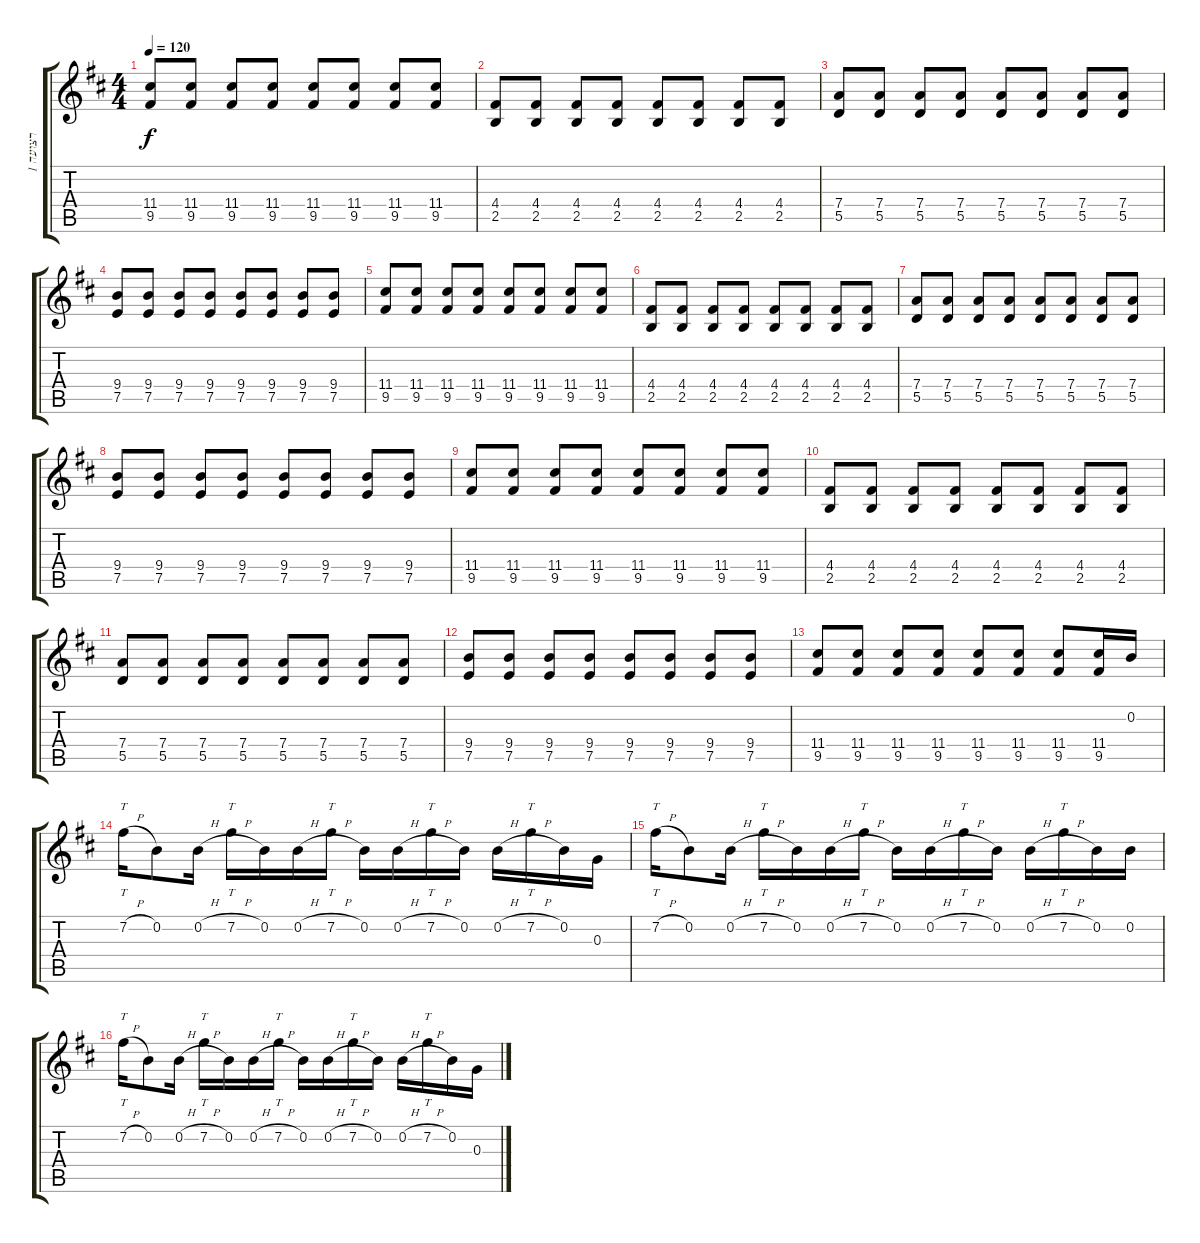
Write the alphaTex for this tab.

\track ("רצועה 1" "רצועה 1") {instrument distortionguitar}
\staff {score tabs}
\tuning (E4 B3 G3 D3 A2 E2) {hide}
\ts (4 4)
\tempo 120
\clef g2
\ks bminor
(11.4 9.5).8{dy f} (11.4 9.5).8 (11.4 9.5).8 (11.4 9.5).8 (11.4 9.5).8 (11.4 9.5).8 (11.4 9.5).8 (11.4 9.5).8 |
(4.4 2.5).8 (4.4 2.5).8 (4.4 2.5).8 (4.4 2.5).8 (4.4 2.5).8 (4.4 2.5).8 (4.4 2.5).8 (4.4 2.5).8 |
(7.4 5.5).8 (7.4 5.5).8 (7.4 5.5).8 (7.4 5.5).8 (7.4 5.5).8 (7.4 5.5).8 (7.4 5.5).8 (7.4 5.5).8 |
(9.4 7.5).8 (9.4 7.5).8 (9.4 7.5).8 (9.4 7.5).8 (9.4 7.5).8 (9.4 7.5).8 (9.4 7.5).8 (9.4 7.5).8 |
(11.4 9.5).8 (11.4 9.5).8 (11.4 9.5).8 (11.4 9.5).8 (11.4 9.5).8 (11.4 9.5).8 (11.4 9.5).8 (11.4 9.5).8 |
(4.4 2.5).8 (4.4 2.5).8 (4.4 2.5).8 (4.4 2.5).8 (4.4 2.5).8 (4.4 2.5).8 (4.4 2.5).8 (4.4 2.5).8 |
(7.4 5.5).8 (7.4 5.5).8 (7.4 5.5).8 (7.4 5.5).8 (7.4 5.5).8 (7.4 5.5).8 (7.4 5.5).8 (7.4 5.5).8 |
(9.4 7.5).8 (9.4 7.5).8 (9.4 7.5).8 (9.4 7.5).8 (9.4 7.5).8 (9.4 7.5).8 (9.4 7.5).8 (9.4 7.5).8 |
(11.4 9.5).8 (11.4 9.5).8 (11.4 9.5).8 (11.4 9.5).8 (11.4 9.5).8 (11.4 9.5).8 (11.4 9.5).8 (11.4 9.5).8 |
(4.4 2.5).8 (4.4 2.5).8 (4.4 2.5).8 (4.4 2.5).8 (4.4 2.5).8 (4.4 2.5).8 (4.4 2.5).8 (4.4 2.5).8 |
(7.4 5.5).8 (7.4 5.5).8 (7.4 5.5).8 (7.4 5.5).8 (7.4 5.5).8 (7.4 5.5).8 (7.4 5.5).8 (7.4 5.5).8 |
(9.4 7.5).8 (9.4 7.5).8 (9.4 7.5).8 (9.4 7.5).8 (9.4 7.5).8 (9.4 7.5).8 (9.4 7.5).8 (9.4 7.5).8 |
(11.4 9.5).8 (11.4 9.5).8 (11.4 9.5).8 (11.4 9.5).8 (11.4 9.5).8 (11.4 9.5).8 (11.4 9.5).8 (11.4 9.5).16 0.2.16 |
7.2{h}.16{tt} 0.2.8 0.2{h}.16 7.2{h}.16{tt} 0.2.16 0.2{h}.16 7.2{h}.16{tt} 0.2.16 0.2{h}.16 7.2{h}.16{tt} 0.2.16 0.2{h}.16 7.2{h}.16{tt} 0.2.16 0.3.16 |
7.2{h}.16{tt} 0.2.8 0.2{h}.16 7.2{h}.16{tt} 0.2.16 0.2{h}.16 7.2{h}.16{tt} 0.2.16 0.2{h}.16 7.2{h}.16{tt} 0.2.16 0.2{h}.16 7.2{h}.16{tt} 0.2.16 0.2.16 |
7.2{h}.16{tt} 0.2.8 0.2{h}.16 7.2{h}.16{tt} 0.2.16 0.2{h}.16 7.2{h}.16{tt} 0.2.16 0.2{h}.16 7.2{h}.16{tt} 0.2.16 0.2{h}.16 7.2{h}.16{tt} 0.2.16 0.3.16
